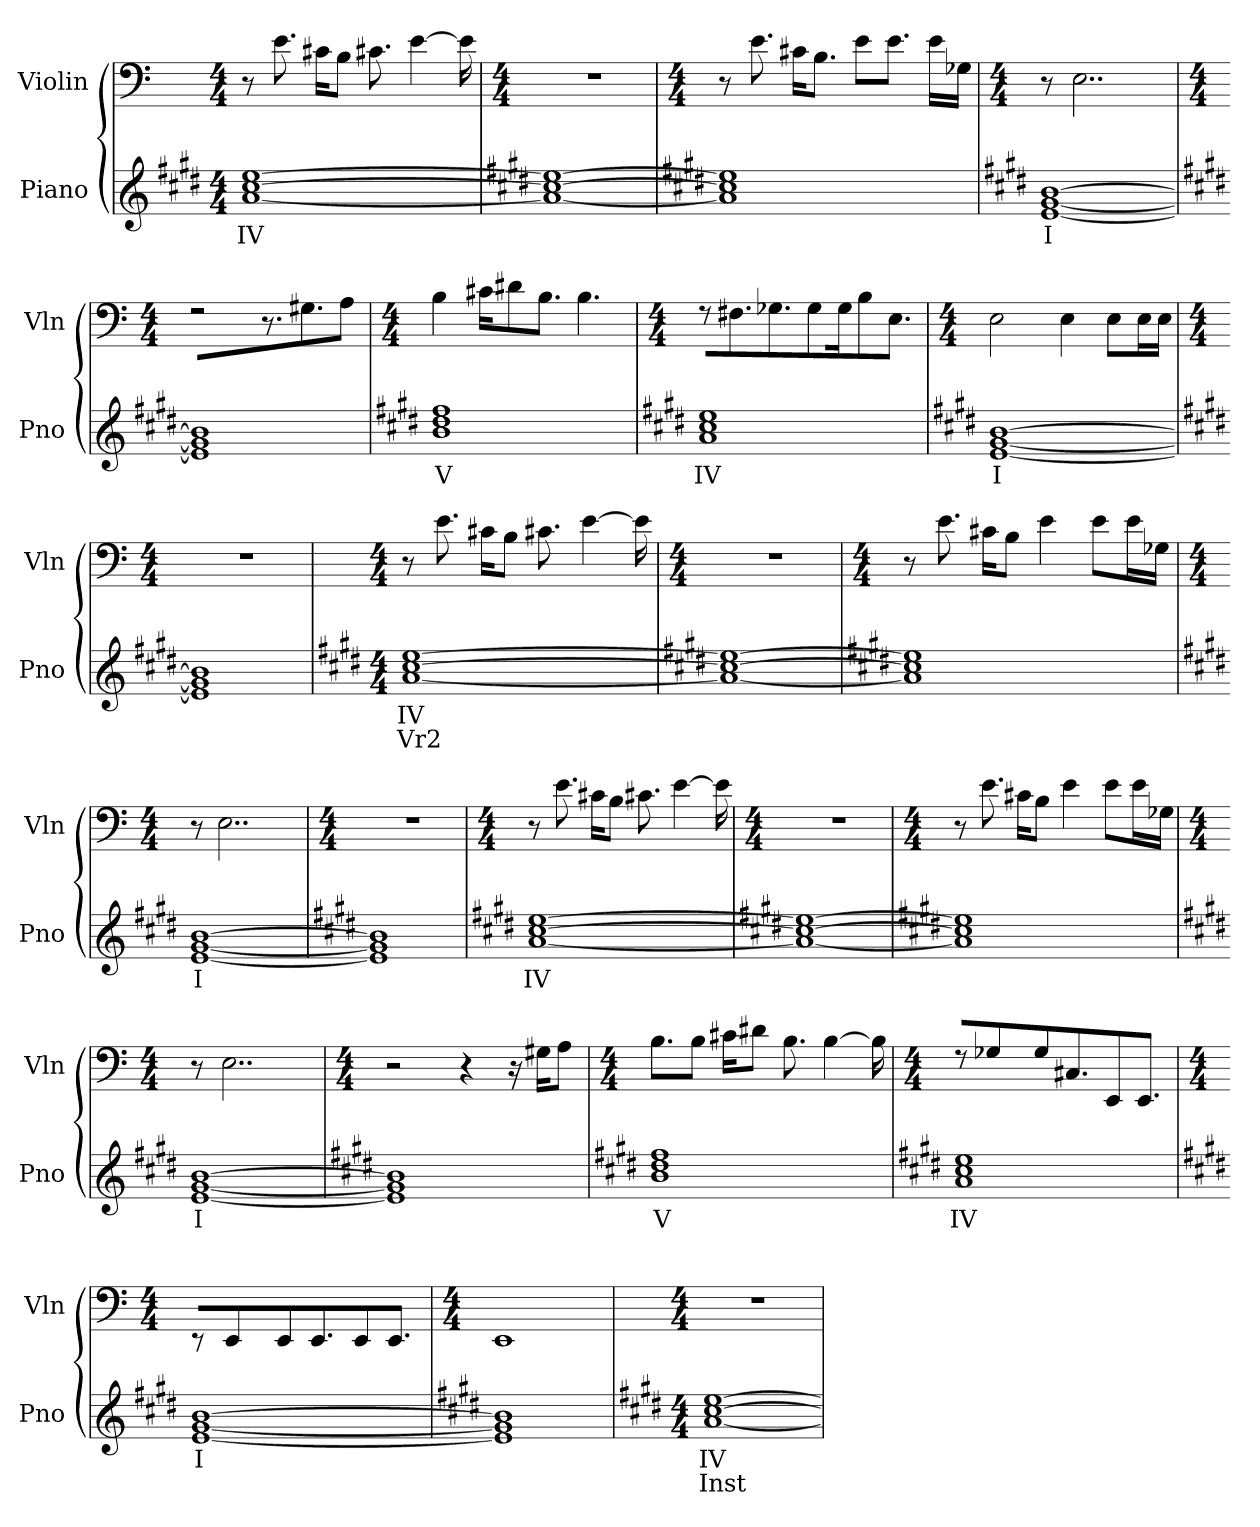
**kern	**text	**text	**kern
*part2	*part2	*part2	*part1
*staff2	*staff2	*staff2	*staff1
*I"Piano	*	*	*I"Violin
*I'Pno	*	*	*I'Vln
*k[f#c#g#d#]	*	*	*
*E:	*	*	*
*M4/4	*	*	*M4/4
=	=	=	=
[1a [1cc# [1ee	IV	.	8r
.	.	.	8.e
.	.	.	16c#XKL
.	.	.	8BJ
.	.	.	8.c#X
.	.	.	[4e
.	.	.	16e]
=	=	=	=
*k[f#c#g#d#]	*	*	*
*E:	*	*	*
*	*	*	*M4/4
1a_ 1cc#_ 1ee_	.	.	1r
=	=	=	=
*k[f#c#g#d#]	*	*	*
*E:	*	*	*
*	*	*	*M4/4
1a] 1cc#] 1ee]	.	.	8r
.	.	.	8.e
.	.	.	16c#XKL
.	.	.	8.BJ
.	.	.	8eL
.	.	.	8.eJ
.	.	.	16eLL
.	.	.	16G-XJJ
=	=	=	=
*k[f#c#g#d#]	*	*	*
*E:	*	*	*
*	*	*	*M4/4
[1e [1g# [1b	I	.	8r
.	.	.	2..E
=	=	=	=
*k[f#c#g#d#]	*	*	*
*E:	*	*	*
*	*	*	*M4/4
1e] 1g#] 1b]	.	.	2r
.	.	.	8.r
.	.	.	8.G#X
.	.	.	8AJ
=	=	=	=
*k[f#c#g#d#]	*	*	*
*E:	*	*	*
*	*	*	*M4/4
1b 1dd# 1ff#	V	.	4B
.	.	.	16c#XKL
.	.	.	8d#X
.	.	.	8.BJ
.	.	.	4.B
=	=	=	=
*k[f#c#g#d#]	*	*	*
*E:	*	*	*
*	*	*	*M4/4
1a 1cc# 1ee	IV	.	8r
.	.	.	8.F#X
.	.	.	8.G-XL
.	.	.	8G-
.	.	.	16G-K
.	.	.	8BJ
.	.	.	8.EJ
=	=	=	=
*k[f#c#g#d#]	*	*	*
*E:	*	*	*
*	*	*	*M4/4
[1e [1g# [1b	I	.	2E
.	.	.	4E
.	.	.	8EL
.	.	.	16EL
.	.	.	16EJJ
=	=	=	=
*k[f#c#g#d#]	*	*	*
*E:	*	*	*
*	*	*	*M4/4
1e] 1g#] 1b]	.	.	1r
=	=	=	=
*k[f#c#g#d#]	*	*	*
*E:	*	*	*
*M4/4	*	*	*M4/4
[1a [1cc# [1ee	IV	Vr2	8r
.	.	.	8.e
.	.	.	16c#XKL
.	.	.	8BJ
.	.	.	8.c#X
.	.	.	[4e
.	.	.	16e]
=	=	=	=
*k[f#c#g#d#]	*	*	*
*E:	*	*	*
*	*	*	*M4/4
1a_ 1cc#_ 1ee_	.	.	1r
=	=	=	=
*k[f#c#g#d#]	*	*	*
*E:	*	*	*
*	*	*	*M4/4
1a] 1cc#] 1ee]	.	.	8r
.	.	.	8.e
.	.	.	16c#XKL
.	.	.	8BJ
.	.	.	4e
.	.	.	8eL
.	.	.	16eL
.	.	.	16G-XJJ
=	=	=	=
*k[f#c#g#d#]	*	*	*
*E:	*	*	*
*	*	*	*M4/4
[1e [1g# [1b	I	.	8r
.	.	.	2..E
=	=	=	=
*k[f#c#g#d#]	*	*	*
*E:	*	*	*
*	*	*	*M4/4
1e] 1g#] 1b]	.	.	1r
=	=	=	=
*k[f#c#g#d#]	*	*	*
*E:	*	*	*
*	*	*	*M4/4
[1a [1cc# [1ee	IV	.	8r
.	.	.	8.e
.	.	.	16c#XKL
.	.	.	8BJ
.	.	.	8.c#X
.	.	.	[4e
.	.	.	16e]
=	=	=	=
*k[f#c#g#d#]	*	*	*
*E:	*	*	*
*	*	*	*M4/4
1a_ 1cc#_ 1ee_	.	.	1r
=	=	=	=
*k[f#c#g#d#]	*	*	*
*E:	*	*	*
*	*	*	*M4/4
1a] 1cc#] 1ee]	.	.	8r
.	.	.	8.e
.	.	.	16c#XKL
.	.	.	8BJ
.	.	.	4e
.	.	.	8eL
.	.	.	16eL
.	.	.	16G-XJJ
=	=	=	=
*k[f#c#g#d#]	*	*	*
*E:	*	*	*
*	*	*	*M4/4
[1e [1g# [1b	I	.	8r
.	.	.	2..E
=	=	=	=
*k[f#c#g#d#]	*	*	*
*E:	*	*	*
*	*	*	*M4/4
1e] 1g#] 1b]	.	.	2r
.	.	.	4r
.	.	.	16r
.	.	.	16G#XKL
.	.	.	8AJ
=	=	=	=
*k[f#c#g#d#]	*	*	*
*E:	*	*	*
*	*	*	*M4/4
1b 1dd# 1ff#	V	.	8.BL
.	.	.	8BJ
.	.	.	16c#XKL
.	.	.	8d#XJ
.	.	.	8.B
.	.	.	[4B
.	.	.	16B]
=	=	=	=
*k[f#c#g#d#]	*	*	*
*E:	*	*	*
*	*	*	*M4/4
1a 1cc# 1ee	IV	.	8r
.	.	.	4G-X
.	.	.	8G-
.	.	.	8.C#XL
.	.	.	8EEJ
.	.	.	8.EEJ
=	=	=	=
*k[f#c#g#d#]	*	*	*
*E:	*	*	*
*	*	*	*M4/4
[1e [1g# [1b	I	.	8r
.	.	.	4EE
.	.	.	8EE
.	.	.	8.EEL
.	.	.	8EEJ
.	.	.	8.EEJ
=	=	=	=
*k[f#c#g#d#]	*	*	*
*E:	*	*	*
*	*	*	*M4/4
1e] 1g#] 1b]	.	.	1EE
=	=	=	=
*k[f#c#g#d#]	*	*	*
*E:	*	*	*
*M4/4	*	*	*M4/4
[1a [1cc# [1ee	IV	Inst	1r
=	=	=	=
*-	*-	*-	*-
